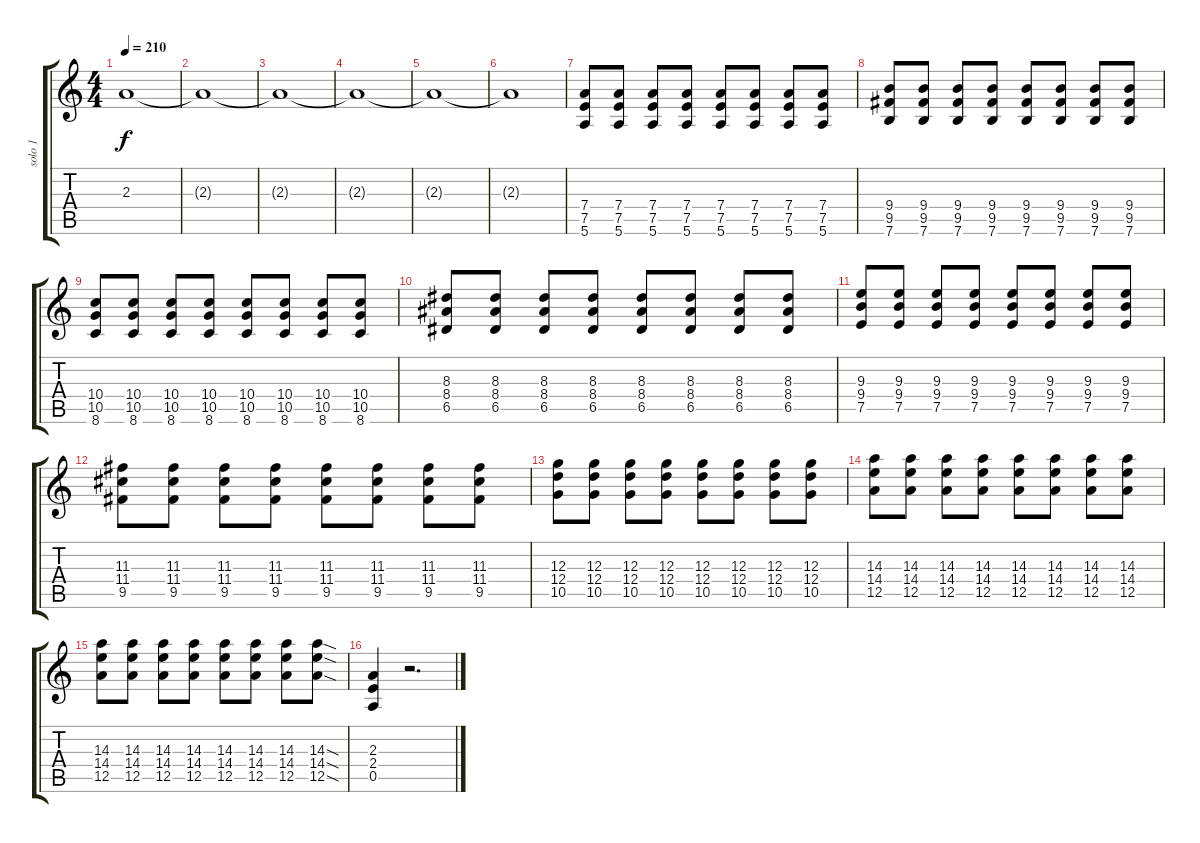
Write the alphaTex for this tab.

\track ("solo 1" "solo 1") {instrument overdrivenguitar}
\staff {score tabs}
\tuning (E4 B3 G3 D3 A2 E2) {hide}
\ts (4 4)
\tempo 210
\clef g2
\ks c
2.3{t}.1{dy f} |
2.3{t}.1 |
2.3{t}.1 |
2.3{t}.1 |
2.3{t}.1 |
2.3{t}.1 |
(7.4 7.5 5.6).8 (7.4 7.5 5.6).8 (7.4 7.5 5.6).8 (7.4 7.5 5.6).8 (7.4 7.5 5.6).8 (7.4 7.5 5.6).8 (7.4 7.5 5.6).8 (7.4 7.5 5.6).8 |
(9.4 9.5 7.6).8 (9.4 9.5 7.6).8 (9.4 9.5 7.6).8 (9.4 9.5 7.6).8 (9.4 9.5 7.6).8 (9.4 9.5 7.6).8 (9.4 9.5 7.6).8 (9.4 9.5 7.6).8 |
(10.4 10.5 8.6).8 (10.4 10.5 8.6).8 (10.4 10.5 8.6).8 (10.4 10.5 8.6).8 (10.4 10.5 8.6).8 (10.4 10.5 8.6).8 (10.4 10.5 8.6).8 (10.4 10.5 8.6).8 |
(8.3 8.4 6.5).8 (8.3 8.4 6.5).8 (8.3 8.4 6.5).8 (8.3 8.4 6.5).8 (8.3 8.4 6.5).8 (8.3 8.4 6.5).8 (8.3 8.4 6.5).8 (8.3 8.4 6.5).8 |
(9.3 9.4 7.5).8 (9.3 9.4 7.5).8 (9.3 9.4 7.5).8 (9.3 9.4 7.5).8 (9.3 9.4 7.5).8 (9.3 9.4 7.5).8 (9.3 9.4 7.5).8 (9.3 9.4 7.5).8 |
(11.3 11.4 9.5).8 (11.3 11.4 9.5).8 (11.3 11.4 9.5).8 (11.3 11.4 9.5).8 (11.3 11.4 9.5).8 (11.3 11.4 9.5).8 (11.3 11.4 9.5).8 (11.3 11.4 9.5).8 |
(12.3 12.4 10.5).8 (12.3 12.4 10.5).8 (12.3 12.4 10.5).8 (12.3 12.4 10.5).8 (12.3 12.4 10.5).8 (12.3 12.4 10.5).8 (12.3 12.4 10.5).8 (12.3 12.4 10.5).8 |
(14.3 14.4 12.5).8 (14.3 14.4 12.5).8 (14.3 14.4 12.5).8 (14.3 14.4 12.5).8 (14.3 14.4 12.5).8 (14.3 14.4 12.5).8 (14.3 14.4 12.5).8 (14.3 14.4 12.5).8 |
(14.3 14.4 12.5).8 (14.3 14.4 12.5).8 (14.3 14.4 12.5).8 (14.3 14.4 12.5).8 (14.3 14.4 12.5).8 (14.3 14.4 12.5).8 (14.3 14.4 12.5).8 (14.3{sod} 14.4{sod} 12.5{sod}).8 |
(2.3 2.4 0.5).4 r.2{d}
